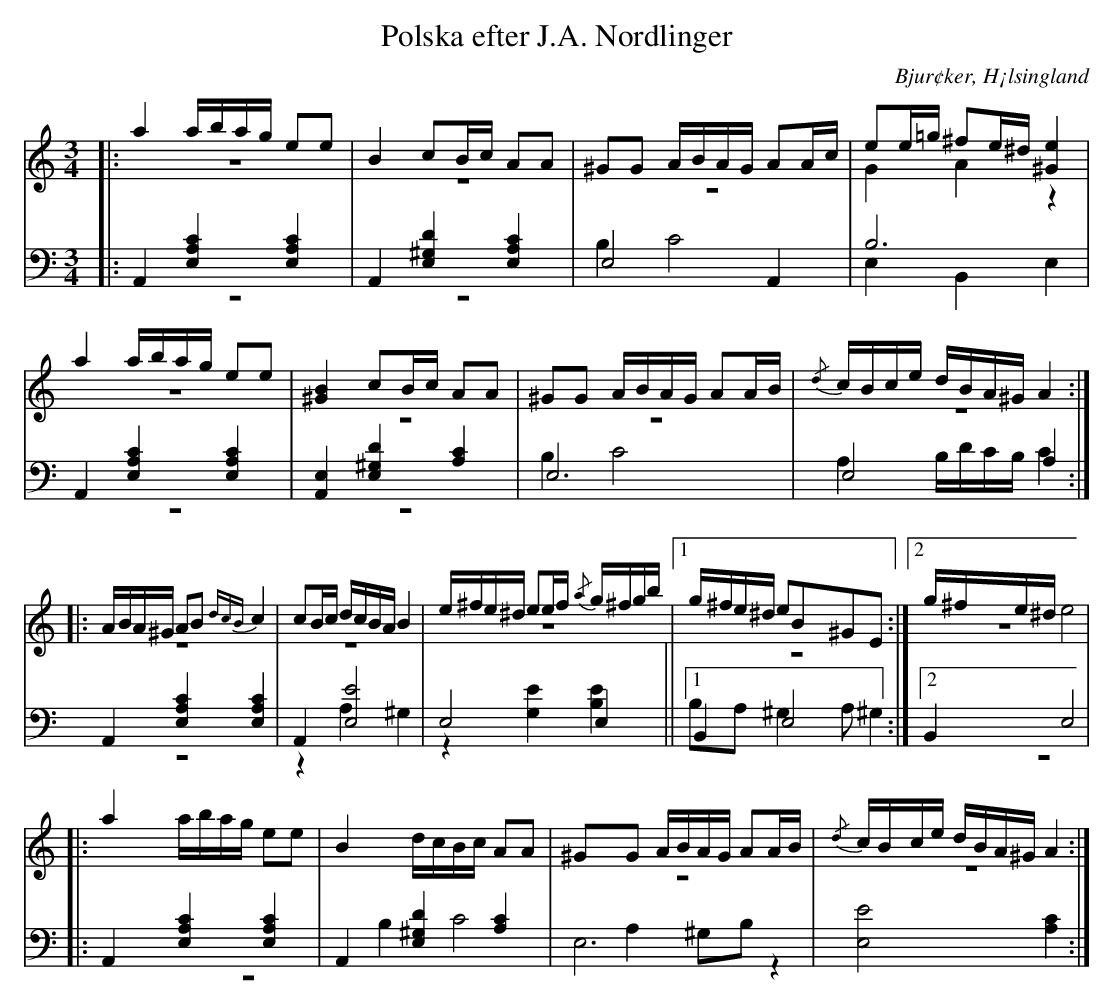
X:1
T: Polska efter J.A. Nordlinger
O: Bjur¢ker, H¡lsingland
M: 3/4
L: 1/16
K: Am
V:1
V:2 merge
V:3
V:4 merge
V:1
|: a4 abag e2e2|B4 c2Bc A2A2|^G2G2 ABAG A2Ac|e2e=g ^f2e^d [^G4e4]|
a4 abag e2e2|[^G4B4] c2Bc A2A2|^G2G2 ABAG A2AB|{/d}cBce dBA^G A4:|
|:ABA^G A2B2 {dcB}c4|c2Bc dcBA B4|e^fe^d e2ef {/a}g^fgb|1 g^fe^d e2B2^G2E2:|2 g^fe^d e8|
|:a4 abag e2e2|B4 dcBc A2A2|^G2G2 ABAG A2AB|{/d}cBce dBA^G A4:|
V:2
|:z12 |z12|z12|G4 A4 z4|
z12|z12|z12|z12:|
z12|z12|z12||1 z12:|2 z12|
|:z12|z12|z12|z12:|
V:3 clef=bass
|:A,,4 [E,4A,4C4] [E,4A,4C4] |A,,4 [E,4^G,4D4] [E,4A,4C4]|E,8 A,,4|B,12|
A,,4 [E,4A,4C4] [E,4A,4C4]|[A,,4E,4] [E,4^G,4D4] [A,4C4]|E,12|E,8 A,4:|
A,,4 [E,4A,4C4] [E,4A,4C4]|A,,4 [E,8E8]|E,8 E,4||1 B,,4 E,8 :|2 B,,4 E,8|
|:A,,4 [E,4A,4C4] [E,4A,4C4]|A,,4 [E,4^G,4D4] [A,4C4]|E,12|[E,8E8] [A,4C4]:|
V:4 clef=bass
|:z12 |z12|B,4 C8|E,4 B,,4 E,4|
z12|z12|B,4 C8|A,4 B,DCB, C4:|
z12|z4 A,4 ^G,4|z4 [G,4E4] [B,4E4]||1 B,2A,2 ^G,4:|2 ,2A,2 ^G,4|
|:z12|z12|B,4 C8|A,4 ^G,2B,2 z4:|
